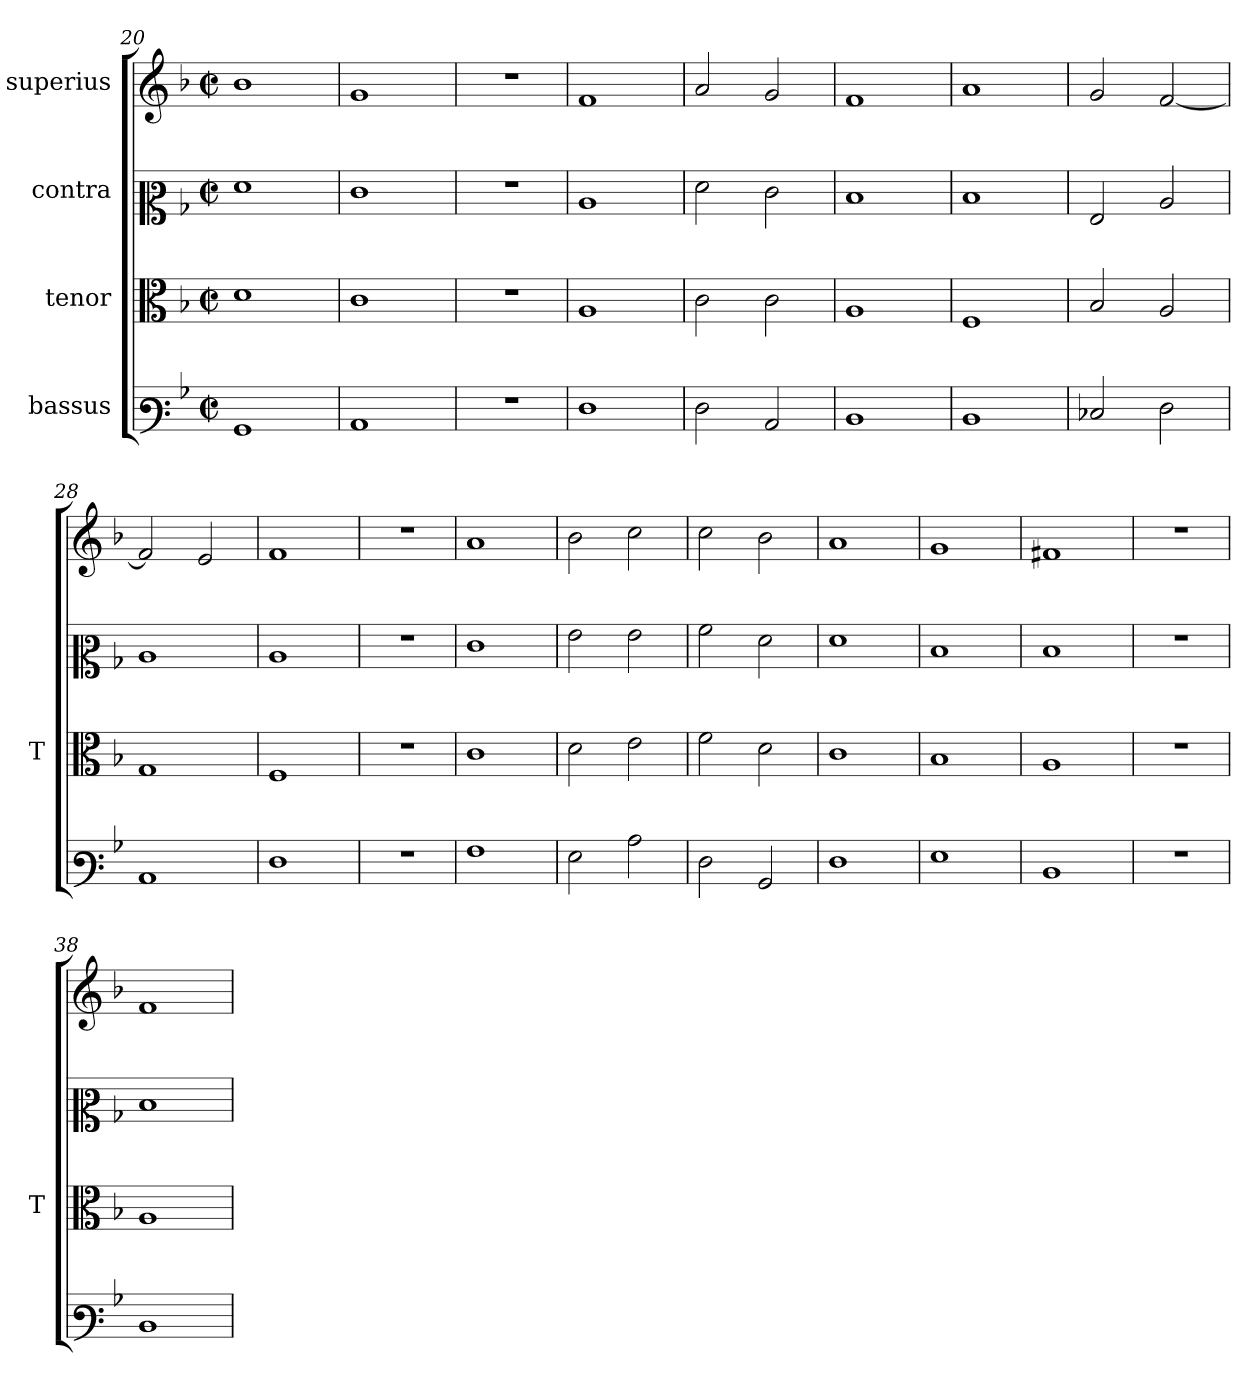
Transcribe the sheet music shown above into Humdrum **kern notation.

**kern	**kern	**kern	**kern
*part4	*part3	*part2	*part1
*staff4	*staff3	*staff2	*staff1
*I"bassus	*I"tenor	*I"contra	*I"superius
*	*I'T	*	*
*clefF3	*clefC3	*clefC2	*clefG2
*k[b-]	*k[b-]	*k[b-]	*k[b-]
*M2/2	*M2/2	*M2/2	*M2/2
*met(c|)	*met(c|)	*met(c|)	*met(c|)
=20	=20	=20	=20
1BB-	1d	1f	1b-
=21	=21	=21	=21
1C	1c	1e	1g
=22	=22	=22	=22
1r	1r	1r	1r
=23	=23	=23	=23
1F	1A	1c	1f
=24	=24	=24	=24
2F	2c	2f	2a
2C	2c	2e	2g
=25	=25	=25	=25
1D	1A	1d	1f
=26	=26	=26	=26
1D	1F	1d	1a
=27	=27	=27	=27
2E-X	2B-	2G	2g
2F	2A	2c	[2f
=28	=28	=28	=28
1C	1G	1c	2f]
.	.	.	2e
=29	=29	=29	=29
1F	1F	1c	1f
=30	=30	=30	=30
1r	1r	1r	1r
=31	=31	=31	=31
1A	1c	1e	1a
=32	=32	=32	=32
2G	2d	2g	2b-
2c	2e	2g	2cc
=33	=33	=33	=33
2F	2f	2a	2cc
2BB-	2d	2f	2b-
=34	=34	=34	=34
1F	1c	1f	1a
=35	=35	=35	=35
1G	1B-	1d	1g
=36	=36	=36	=36
1D	1A	1d	1f#X
=37	=37	=37	=37
1r	1r	1r	1r
=38	=38	=38	=38
1D	1A	1d	1f
=	=	=	=
*-	*-	*-	*-
